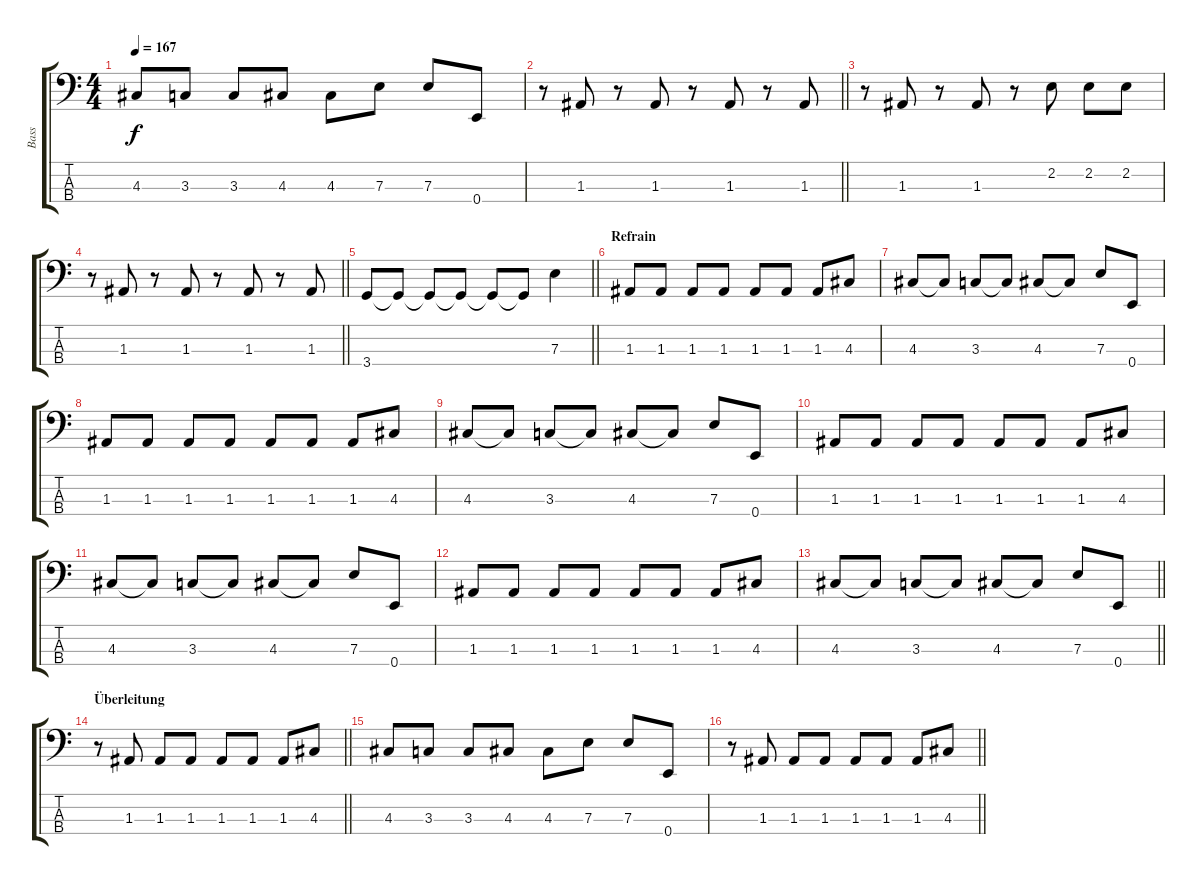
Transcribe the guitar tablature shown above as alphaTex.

\track ("Bass" "Bass") {instrument electricbassfinger}
\staff {score tabs}
\tuning (G2 D2 A1 E1) {hide}
\ts (4 4)
\tempo 167
\clef f4
\ks c
4.3.8{dy f} 3.3.8 3.3.8 4.3.8 4.3.8 7.3.8 7.3.8 0.4.8 |
\barLineRight lightlight
r.8 1.3.8 r.8 1.3.8 r.8 1.3.8 r.8 1.3.8 |
r.8 1.3.8 r.8 1.3.8 r.8 2.2.8 2.2.8 2.2.8 |
\barLineRight lightlight
r.8 1.3.8 r.8 1.3.8 r.8 1.3.8 r.8 1.3.8 |
\barLineRight lightlight
3.4.8 3.4{t}.8 3.4{t}.8 3.4{t}.8 3.4{t}.8 3.4{t}.8 7.3.4 |
\section ("" "Refrain")
1.3.8 1.3.8 1.3.8 1.3.8 1.3.8 1.3.8 1.3.8 4.3.8 |
4.3.8 4.3{t}.8 3.3.8 3.3{t}.8 4.3.8 4.3{t}.8 7.3.8 0.4.8 |
1.3.8 1.3.8 1.3.8 1.3.8 1.3.8 1.3.8 1.3.8 4.3.8 |
4.3.8 4.3{t}.8 3.3.8 3.3{t}.8 4.3.8 4.3{t}.8 7.3.8 0.4.8 |
1.3.8 1.3.8 1.3.8 1.3.8 1.3.8 1.3.8 1.3.8 4.3.8 |
4.3.8 4.3{t}.8 3.3.8 3.3{t}.8 4.3.8 4.3{t}.8 7.3.8 0.4.8 |
1.3.8 1.3.8 1.3.8 1.3.8 1.3.8 1.3.8 1.3.8 4.3.8 |
\barLineRight lightlight
4.3.8 4.3{t}.8 3.3.8 3.3{t}.8 4.3.8 4.3{t}.8 7.3.8 0.4.8 |
\section ("" "Überleitung")
\barLineRight lightlight
r.8 1.3.8 1.3.8 1.3.8 1.3.8 1.3.8 1.3.8 4.3.8 |
4.3.8 3.3.8 3.3.8 4.3.8 4.3.8 7.3.8 7.3.8 0.4.8 |
\barLineRight lightlight
r.8 1.3.8 1.3.8 1.3.8 1.3.8 1.3.8 1.3.8 4.3.8
